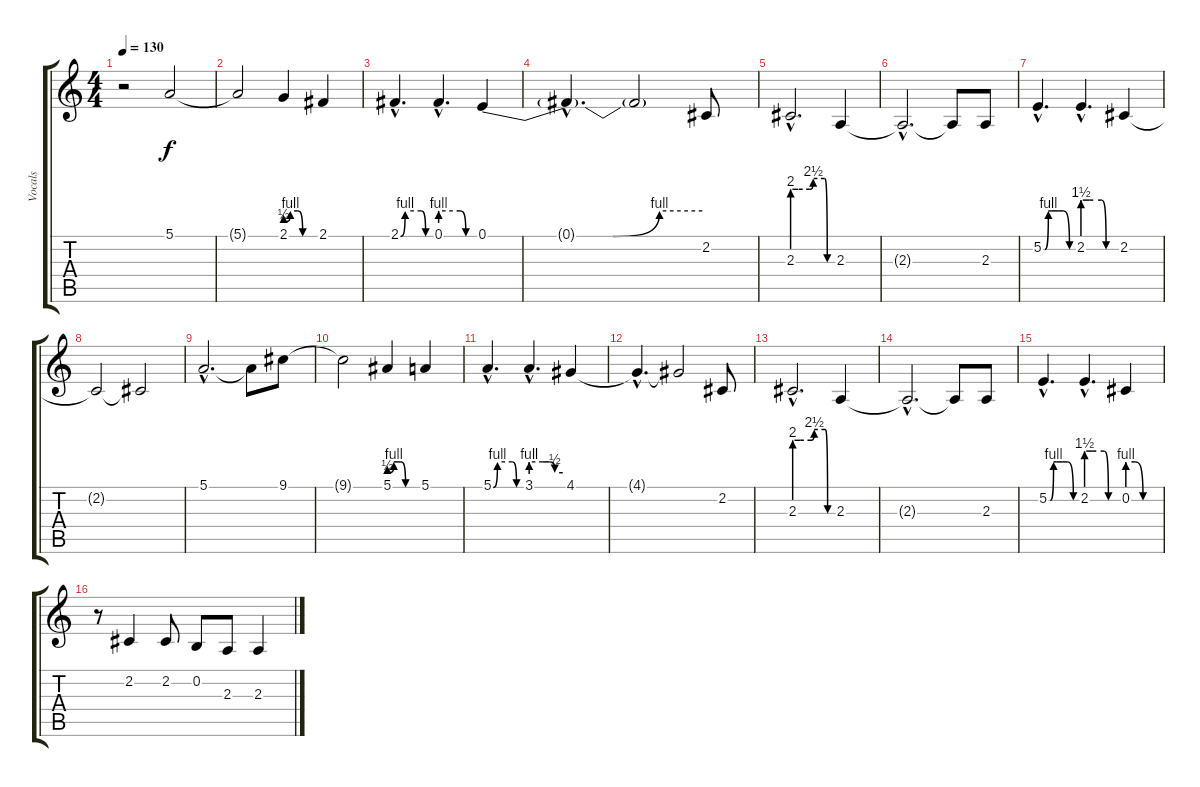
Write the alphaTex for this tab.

\track ("Vocals" "Vocals") {instrument cello}
\staff {score tabs}
\tuning (E4 B3 G3 D3 A2 E2) {hide}
\ts (4 4)
\tempo 130
\clef g2
\ks c
r.2{dy f volume 13} 5.1.2 |
5.1{t}.2 2.1{be (custom 0 2 10 4 25 4 35 0 60 0)}.4 2.1.4 |
2.1{be (custom 0 0 9 4 41 4 50 0 60 0) hac}.4{d} 0.1{be (custom 0 4 22 4 35 4 45 0 60 0) hac}.4{d} 0.1{be (custom 0 0 35 0 48 4 60 4)}.4 |
0.1{hac t}.4{d volume 0} 0.1{t}.2 2.2.8{volume 14} |
2.3{be (custom 0 8 9 8 26 8 31 10 48 10 52 0 60 0) hac}.2{d} 2.3.4 |
2.3{hac t}.2{d volume 0} 2.3{t}.8 2.3.8{volume 14} |
5.2{be (custom 0 0 3 0 10 4 17 4 30 4 40 4 53 0 60 0) hac}.4{d} 2.2{be (custom 0 6 12 6 19 6 34 6 42 0 60 0) hac}.4{d} 2.2.4 |
2.2{t}.2 2.2{t}.2{volume 0} |
5.1{hac}.2{d volume 14} 5.1{t}.8 9.1.8 |
9.1{t}.2 5.1{be (custom 0 2 10 4 25 4 35 0 60 0)}.4 5.1.4 |
5.1{be (custom 0 0 9 4 41 4 50 0 60 0) hac}.4{d} 3.1{be (custom 0 4 22 4 35 4 45 2 60 2) hac}.4{d} 4.1.4 |
4.1{hac t}.4{d volume 0} 4.1{t}.2 2.2.8{volume 14} |
2.3{be (custom 0 8 9 8 26 8 31 10 48 10 52 0 60 0) hac}.2{d} 2.3.4 |
2.3{hac t}.2{d volume 0} 2.3{t}.8 2.3.8{volume 14} |
5.2{be (custom 0 0 3 0 10 4 17 4 30 4 40 4 53 0 60 0) hac}.4{d} 2.2{be (custom 0 6 12 6 19 6 34 6 42 0 60 0) hac}.4{d} 0.2{be (custom 0 4 14 4 29 0 42 0 48 0 60 0)}.4 |
r.8 2.2.4 2.2.8 0.2.8 2.3.8 2.3.4
